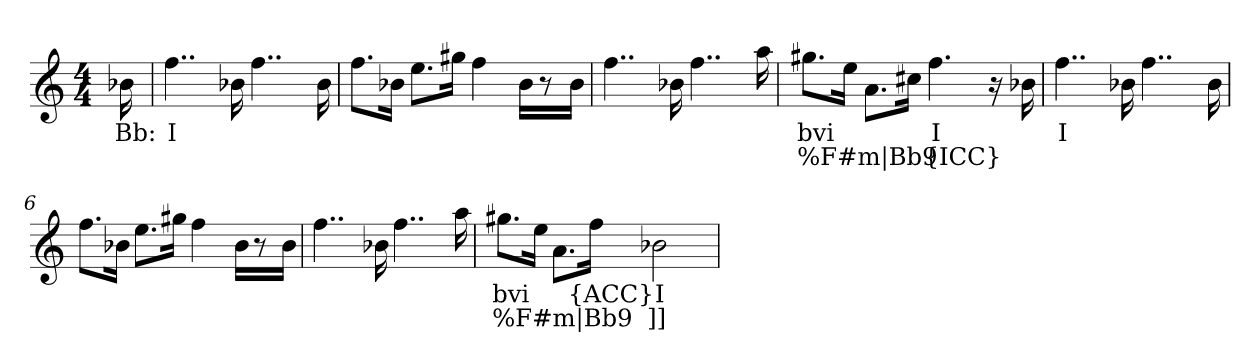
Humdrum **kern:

**kern	**text	**text
*part1	*part1	*part1
*staff1	*staff1	*staff1
!!LO:PB:g=z
*clefG2	*	*
*k[]	*	*
*C:	*	*
*M4/4	*	*
*MM120	*	*
=	=	=
!	!LO:LY:b:color=#000000	!
16b-Xi\	Bb:	.
=1	=1	=1
!	!LO:LY:b:color=#000000	!
4..ffi\	I	.
16b-Xi\	.	.
4..ffi\	.	.
16b-i\	.	.
=2	=2	=2
8.ffi\L	.	.
16b-Xi\Jk	.	.
8.eei\L	.	.
16gg#Xi\Jk	.	.
4ffi\	.	.
16b-i\KL	.	.
8r	.	.
16b-i\Jk	.	.
=3	=3	=3
4..ffi\	.	.
16b-Xi\	.	.
4..ffi\	.	.
16aai\	.	.
=4	=4	=4
!	!LO:LY:b:color=#000000	!LO:LY:b:color=#000000
8.gg#Xi\L	bvi	%F#m|Bb9
16eei\Jk	.	.
8.ai\L	.	.
16cc#Xi\Jk	.	.
!	!LO:LY:b:color=#000000	!LO:LY:b:color=#000000
4.ffi\	I	{ICC}
16r	.	.
16b-Xi\	.	.
!!LO:LB:g=z
=5	=5	=5
!	!LO:LY:b:color=#000000	!
4..ffi\	I	.
16b-Xi\	.	.
4..ffi\	.	.
16b-i\	.	.
=6	=6	=6
8.ffi\L	.	.
16b-Xi\Jk	.	.
8.eei\L	.	.
16gg#Xi\Jk	.	.
4ffi\	.	.
16b-i\KL	.	.
8r	.	.
16b-i\Jk	.	.
=7	=7	=7
4..ffi\	.	.
16b-Xi\	.	.
4..ffi\	.	.
16aai\	.	.
=8	=8	=8
!	!LO:LY:b:color=#000000	!LO:LY:b:color=#000000
8.gg#Xi\L	bvi	%F#m|Bb9
16eei\Jk	.	.
8.ai\L	.	.
!	!LO:LY:b:color=#000000	!
16ffi\Jk	{ACC}	.
!	!LO:LY:b:color=#000000	!LO:LY:b:color=#000000
2b-Xi\	I	]]
=	=	=
*-	*-	*-
